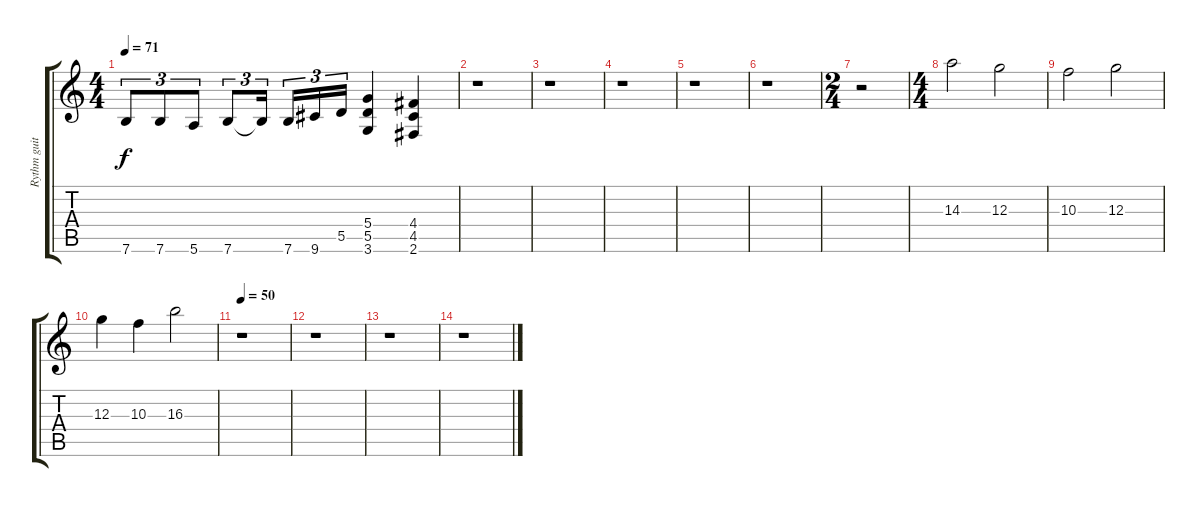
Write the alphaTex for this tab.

\track ("Rythm guitar" "Rythm guit") {instrument distortionguitar}
\staff {score tabs}
\tuning (E4 B3 G3 D3 A2 E2) {hide}
\ts (4 4)
\tempo 71
\clef g2
\ks c
7.6.8{tu (3 2) dy f} 7.6.8{tu (3 2)} 5.6.8{tu (3 2)} 7.6.8{tu (3 2)} 7.6{t}.16{tu (3 2)} 7.6.16{tu (3 2)} 9.6.16{tu (3 2)} 5.5.16{tu (3 2)} (5.4 5.5 3.6).4 (4.4 4.5 2.6).4 |
r.1 |
r.1 |
r.1 |
r.1 |
r.1 |
\ts (2 4)
r.2 |
\ts (4 4)
14.3.2 12.3.2 |
10.3.2 12.3.2 |
12.3.4 10.3.4 16.3.2 |
\tempo 50
r.1 |
r.1 |
r.1 |
r.1
